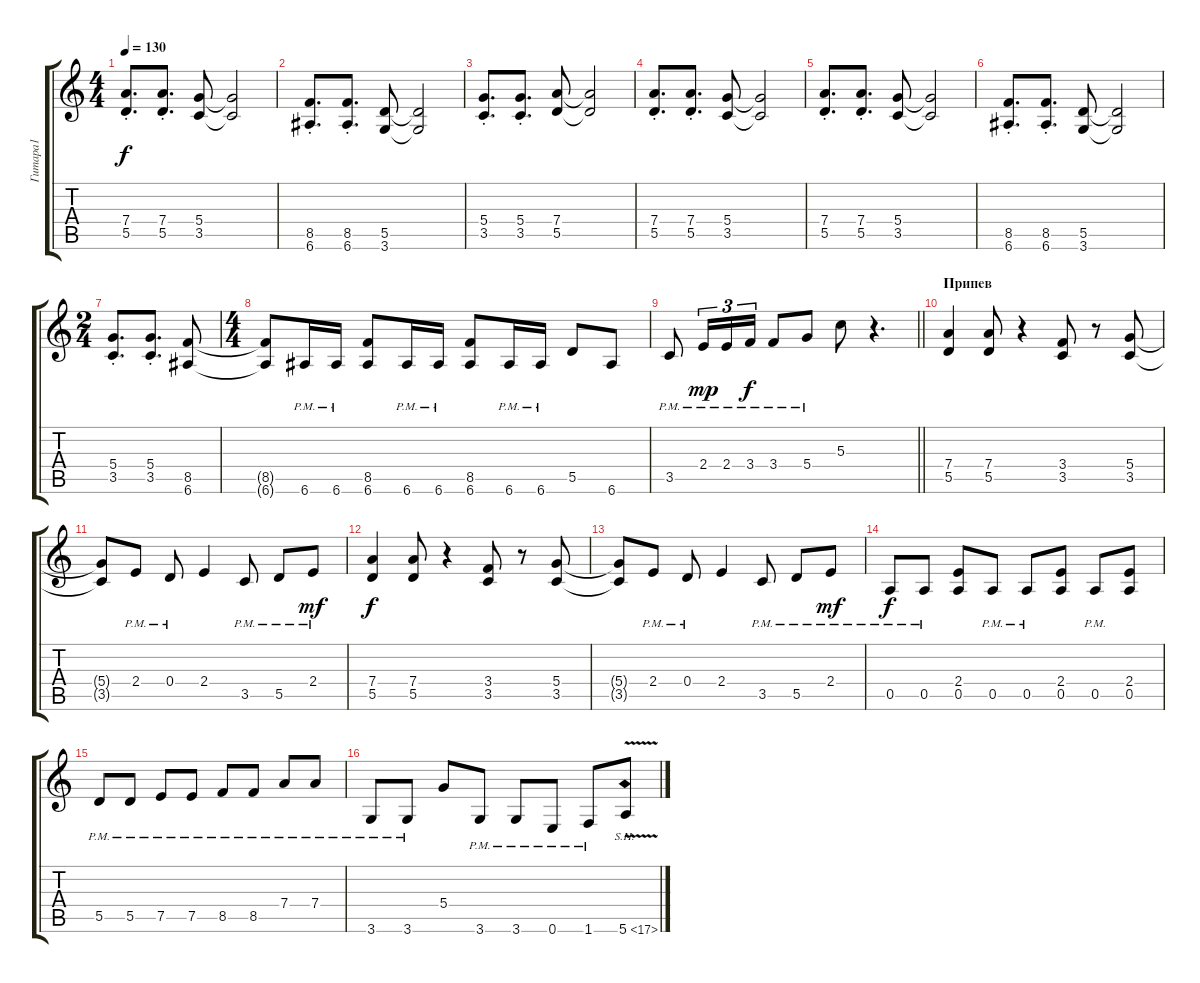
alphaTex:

\track ("Гитара1" "Гитара1") {instrument distortionguitar}
\staff {score tabs}
\tuning (E4 B3 G3 D3 A2 E2) {hide}
\ts (4 4)
\tempo 130
\clef g2
\ks c
(7.4{st} 5.5{st}).8{d dy f} (7.4{st} 5.5{st}).8{d} (5.4 3.5).8 (5.4{t} 3.5{t}).2 |
(8.5{st} 6.6{st}).8{d} (8.5{st} 6.6{st}).8{d} (5.5 3.6).8 (5.5{t} 3.6{t}).2 |
(5.4{st} 3.5{st}).8{d} (5.4{st} 3.5{st}).8{d} (7.4 5.5).8 (7.4{t} 5.5{t}).2 |
(7.4{st} 5.5{st}).8{d} (7.4{st} 5.5{st}).8{d} (5.4 3.5).8 (5.4{t} 3.5{t}).2 |
(7.4{st} 5.5{st}).8{d} (7.4{st} 5.5{st}).8{d} (5.4 3.5).8 (5.4{t} 3.5{t}).2 |
(8.5{st} 6.6{st}).8{d} (8.5{st} 6.6{st}).8{d} (5.5 3.6).8 (5.5{t} 3.6{t}).2 |
\ts (2 4)
(5.4{st} 3.5{st}).8{d} (5.4{st} 3.5{st}).8{d} (8.5 6.6).8 |
\ts (4 4)
(8.5{t} 6.6{t}).8 6.6{pm}.16 6.6{pm}.16 (8.5 6.6).8 6.6{pm}.16 6.6{pm}.16 (8.5 6.6).8 6.6{pm}.16 6.6{pm}.16 5.5.8 6.6.8 |
\barLineRight lightlight
3.5{pm}.8 2.4{pm}.16{tu (3 2) dy mp} 2.4{pm}.16{tu (3 2)} 3.4{pm}.16{tu (3 2) dy f} 3.4{pm}.8 5.4{pm}.8 5.3.8 r.4{d} |
\section ("" "Припев")
(7.4 5.5).4 (7.4 5.5).8 r.4 (3.4 3.5).8 r.8 (5.4 3.5).8 |
(5.4{t} 3.5{t}).8 2.4{pm}.8 0.4{pm}.8 2.4.4 3.5{pm}.8 5.5{pm}.8 2.4{pm}.8{dy mf} |
(7.4 5.5).4{dy f} (7.4 5.5).8 r.4 (3.4 3.5).8 r.8 (5.4 3.5).8 |
(5.4{t} 3.5{t}).8 2.4{pm}.8 0.4{pm}.8 2.4.4 3.5{pm}.8 5.5{pm}.8 2.4{pm}.8{dy mf} |
0.5{pm}.8{dy f} 0.5{pm}.8 (2.4 0.5).8 0.5{pm}.8 0.5{pm}.8 (2.4 0.5).8 0.5{pm}.8 (2.4 0.5).8 |
5.5{pm}.8 5.5{pm}.8 7.5{pm}.8 7.5{pm}.8 8.5{pm}.8 8.5{pm}.8 7.4{pm}.8 7.4{pm}.8 |
3.6{pm}.8 3.6{pm}.8 5.4.8 3.6{pm}.8 3.6{pm}.8 0.6{pm}.8 1.6{pm}.8 5.6{sh 12 v}.8
